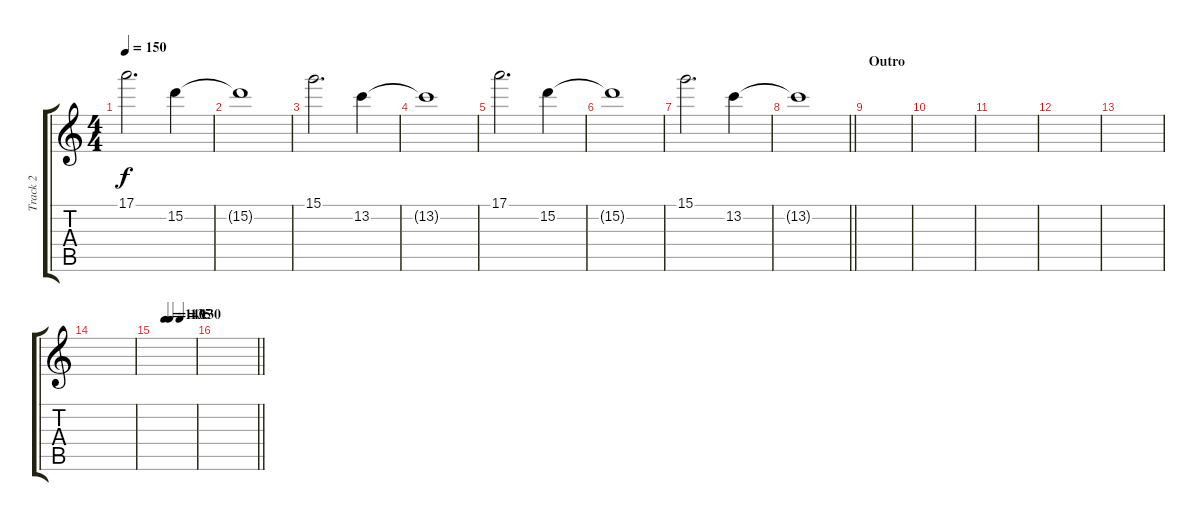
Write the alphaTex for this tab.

\track ("Track 2" "Track 2") {instrument acousticguitarnylon}
\staff {score tabs}
\tuning (E4 B3 G3 D3 A2 D2) {hide}
\ts (4 4)
\tempo 150
\clef g2
\ks c
17.1.2{d dy f} 15.2.4 |
15.2{t}.1 |
15.1.2{d} 13.2.4 |
13.2{t}.1 |
17.1.2{d} 15.2.4 |
15.2{t}.1 |
15.1.2{d} 13.2.4 |
\barLineRight lightlight
13.2{t}.1 |
\section ("" "Outro")
|
|
|
|
|
|
\tempo (140 0.25)
\tempo (135 0.375)
\tempo (130 0.625)
|
\barLineRight lightlight
